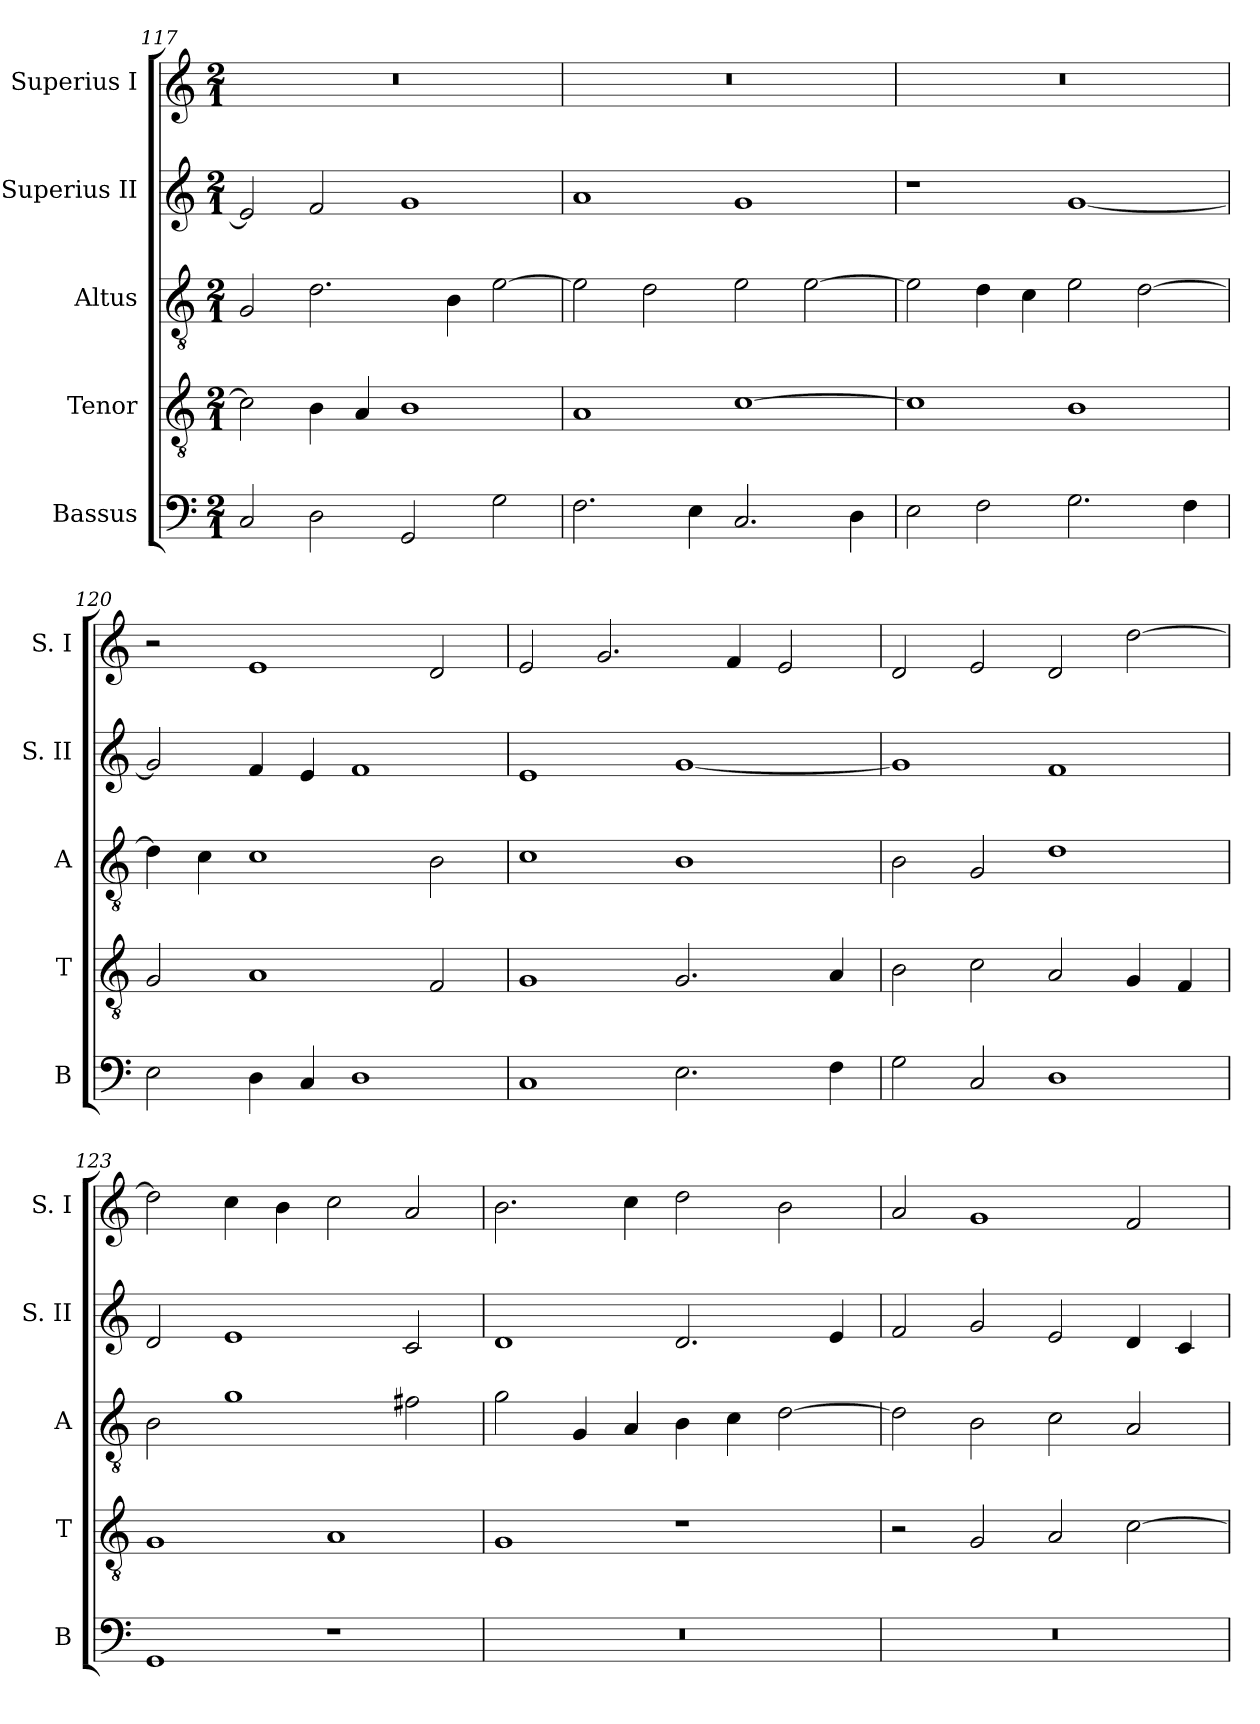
**kern	**kern	**kern	**kern	**kern
*part5	*part4	*part3	*part2	*part1
*staff5	*staff4	*staff3	*staff2	*staff1
*I"Bassus	*I"Tenor	*I"Altus	*I"Superius II	*I"Superius I
*I'B	*I'T	*I'A	*I'S. II	*I'S. I
*clefF4	*clefGv2	*clefGv2	*clefG2	*clefG2
*k[]	*k[]	*k[]	*k[]	*k[]
*C:	*C:	*C:	*C:	*C:
*M2/1	*M2/1	*M2/1	*M2/1	*M2/1
=117	=117	=117	=117	=117
2C	2c]	2G	2e]	0r
2D	4B	2.d	2f	.
.	4A	.	.	.
2GG	1B	.	1g	.
.	.	4B	.	.
2G	.	[2e	.	.
=118	=118	=118	=118	=118
2.F	1A	2e]	1a	0r
.	.	2d	.	.
4E	.	.	.	.
2.C	[1c	2e	1g	.
.	.	[2e	.	.
4D	.	.	.	.
=119	=119	=119	=119	=119
2E	1c]	2e]	1r	0r
2F	.	4d	.	.
.	.	4c	.	.
2.G	1B	2e	[1g	.
.	.	[2d	.	.
4F	.	.	.	.
=120	=120	=120	=120	=120
2E	2G	4d]	2g]	2r
.	.	4c	.	.
4D	1A	1c	4f	1e
4C	.	.	4e	.
1D	.	.	1f	.
.	2F	2B	.	2d
=121	=121	=121	=121	=121
1C	1G	1c	1e	2e
.	.	.	.	2.g
2.E	2.G	1B	[1g	.
.	.	.	.	4f
.	.	.	.	2e
4F	4A	.	.	.
=122	=122	=122	=122	=122
2G	2B	2B	1g]	2d
2C	2c	2G	.	2e
1D	2A	1d	1f	2d
.	4G	.	.	[2dd
.	4F	.	.	.
=123	=123	=123	=123	=123
1GG	1G	2B	2d	2dd]
.	.	1g	1e	4cc
.	.	.	.	4b
1r	1A	.	.	2cc
.	.	2f#X	2c	2a
=124	=124	=124	=124	=124
0r	1G	2g	1d	2.b
.	.	4G	.	.
.	.	4A	.	4cc
.	1r	4B	2.d	2dd
.	.	4c	.	.
.	.	[2d	.	2b
.	.	.	4e	.
=125	=125	=125	=125	=125
0r	2r	2d]	2f	2a
.	2G	2B	2g	1g
.	2A	2c	2e	.
.	[2c	2A	4d	2f
.	.	.	4c	.
=	=	=	=	=
*-	*-	*-	*-	*-
